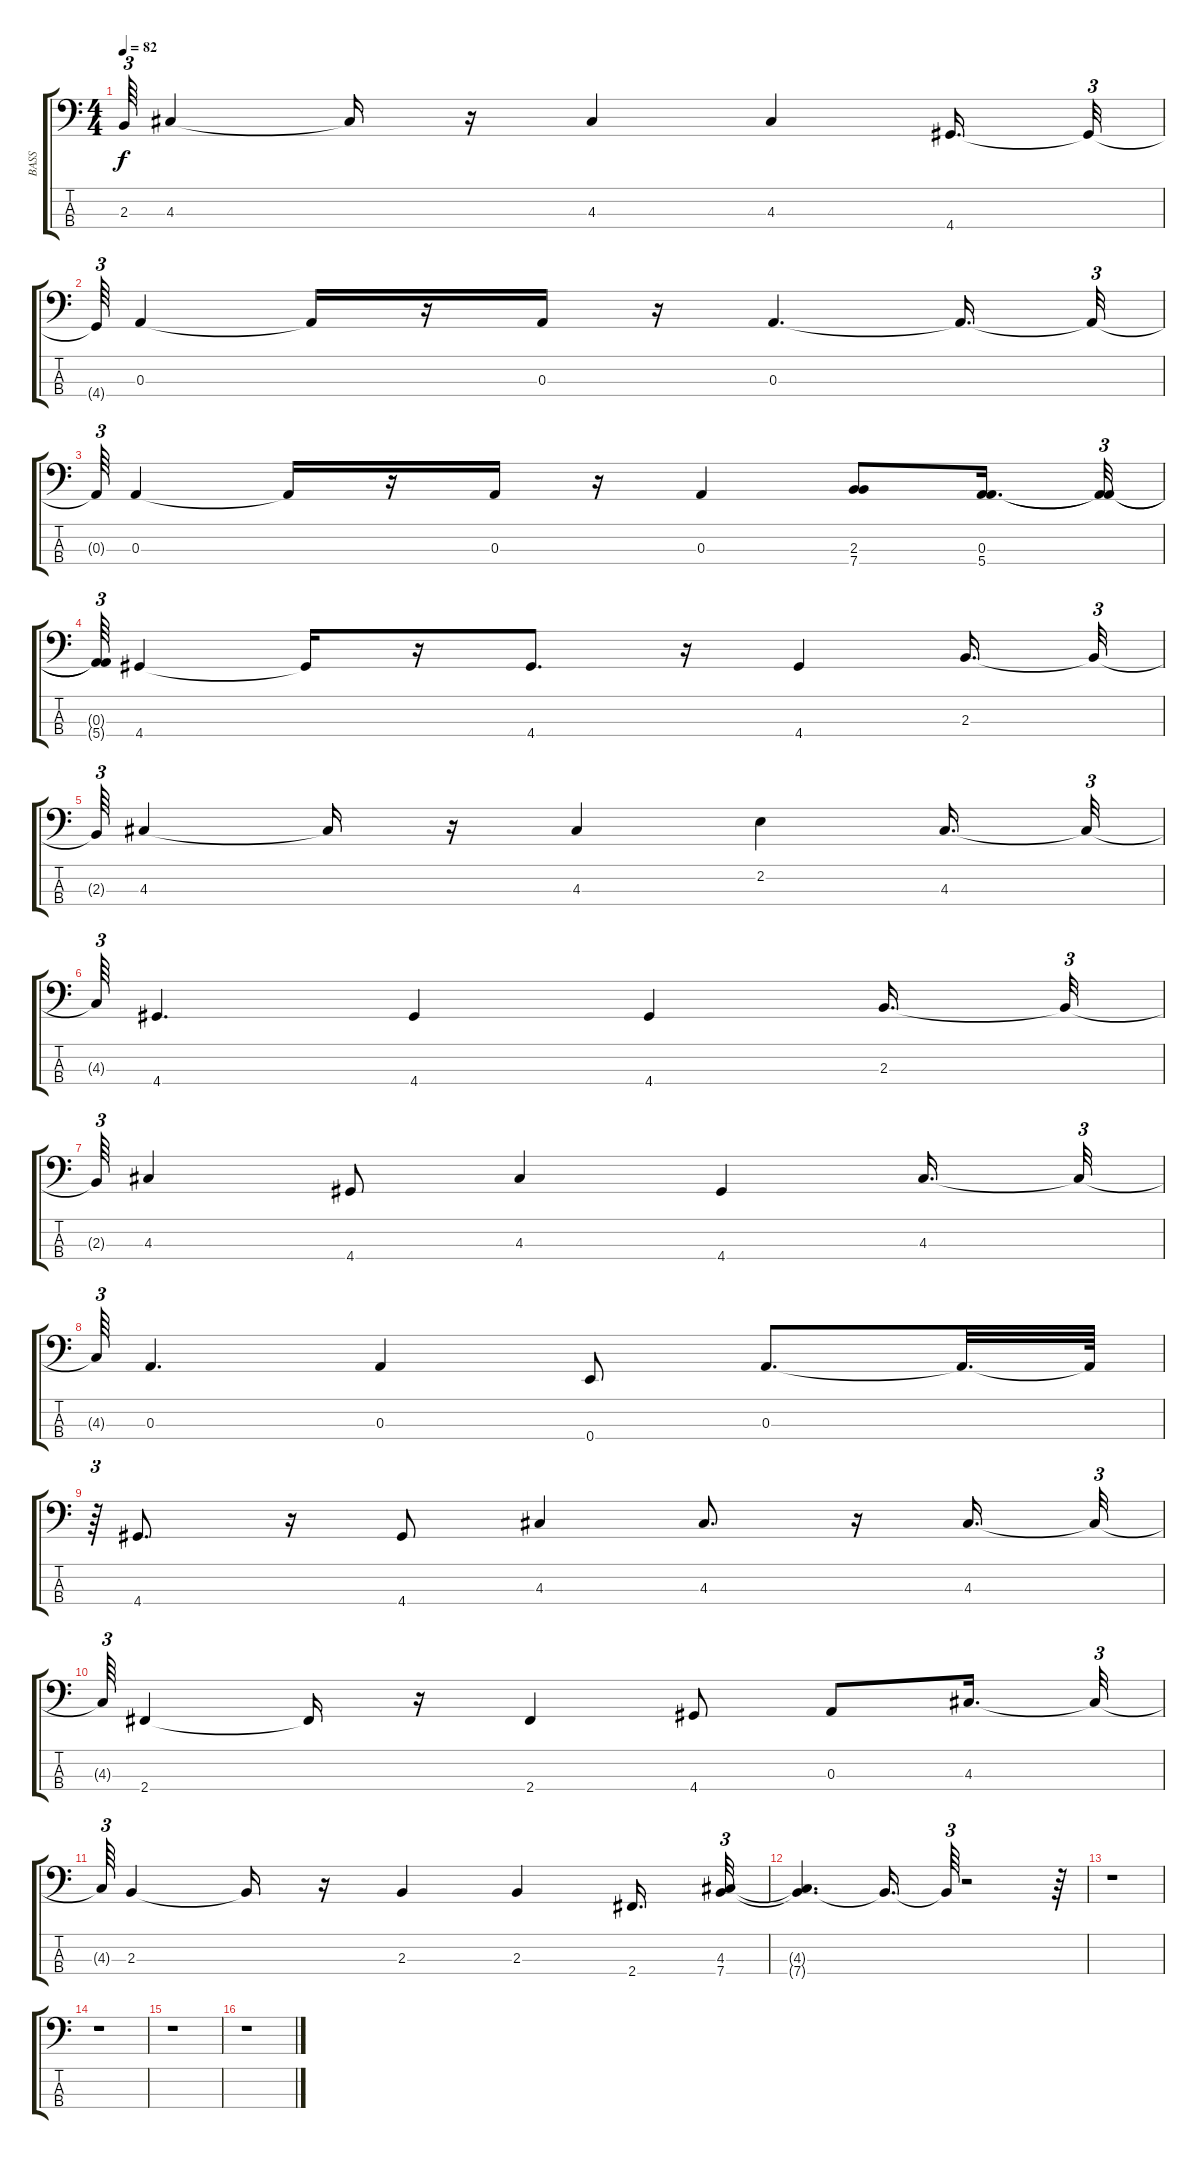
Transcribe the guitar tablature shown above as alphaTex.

\track ("BASS" "BASS") {instrument electricbassfinger}
\staff {score tabs}
\tuning (G2 D2 A1 E1) {hide}
\ts (4 4)
\tempo 82
\clef f4
\ks c
2.3{t}.64{tu (3 2) dy f} 4.3.4 4.3{t}.16 r.16 4.3.4 4.3.4 4.4.16{d} 4.4{t}.32{tu (3 2)} |
4.4{t}.64{tu (3 2)} 0.3.4 0.3{t}.16 r.16 0.3.16 r.16 0.3.4{d} 0.3{t}.16{d} 0.3{t}.32{tu (3 2)} |
0.3{t}.64{tu (3 2)} 0.3.4 0.3{t}.16 r.16 0.3.16 r.16 0.3.4 (2.3 7.4).8 (0.3 5.4).16{d} (0.3{t} 5.4{t}).32{tu (3 2)} |
(0.3{t} 5.4{t}).64{tu (3 2)} 4.4.4 4.4{t}.16 r.16 4.4.8{d} r.16 4.4.4 2.3.16{d} 2.3{t}.32{tu (3 2)} |
2.3{t}.64{tu (3 2)} 4.3.4 4.3{t}.16 r.16 4.3.4 2.2.4 4.3.16{d} 4.3{t}.32{tu (3 2)} |
4.3{t}.64{tu (3 2)} 4.4.4{d} 4.4.4 4.4.4 2.3.16{d} 2.3{t}.32{tu (3 2)} |
2.3{t}.64{tu (3 2)} 4.3.4 4.4.8 4.3.4 4.4.4 4.3.16{d} 4.3{t}.32{tu (3 2)} |
4.3{t}.64{tu (3 2)} 0.3.4{d} 0.3.4 0.4.8 0.3.8{d} 0.3{t}.32{d} 0.3{t}.64 |
r.64{tu (3 2)} 4.4.8{d} r.16 4.4.8 4.3.4 4.3.8{d} r.16 4.3.16{d} 4.3{t}.32{tu (3 2)} |
4.3{t}.64{tu (3 2)} 2.4.4 2.4{t}.16 r.16 2.4.4 4.4.8 0.3.8 4.3.16{d} 4.3{t}.32{tu (3 2)} |
4.3{t}.64{tu (3 2)} 2.3.4 2.3{t}.16 r.16 2.3.4 2.3.4 2.4.16{d} (4.3 7.4).32{tu (3 2)} |
(4.3{t} 7.4{t}).4{d} 7.4{t}.16{d} 7.4{t}.64{tu (3 2)} r.2 r.64 |
r.1 |
r.1 |
r.1 |
r.1
